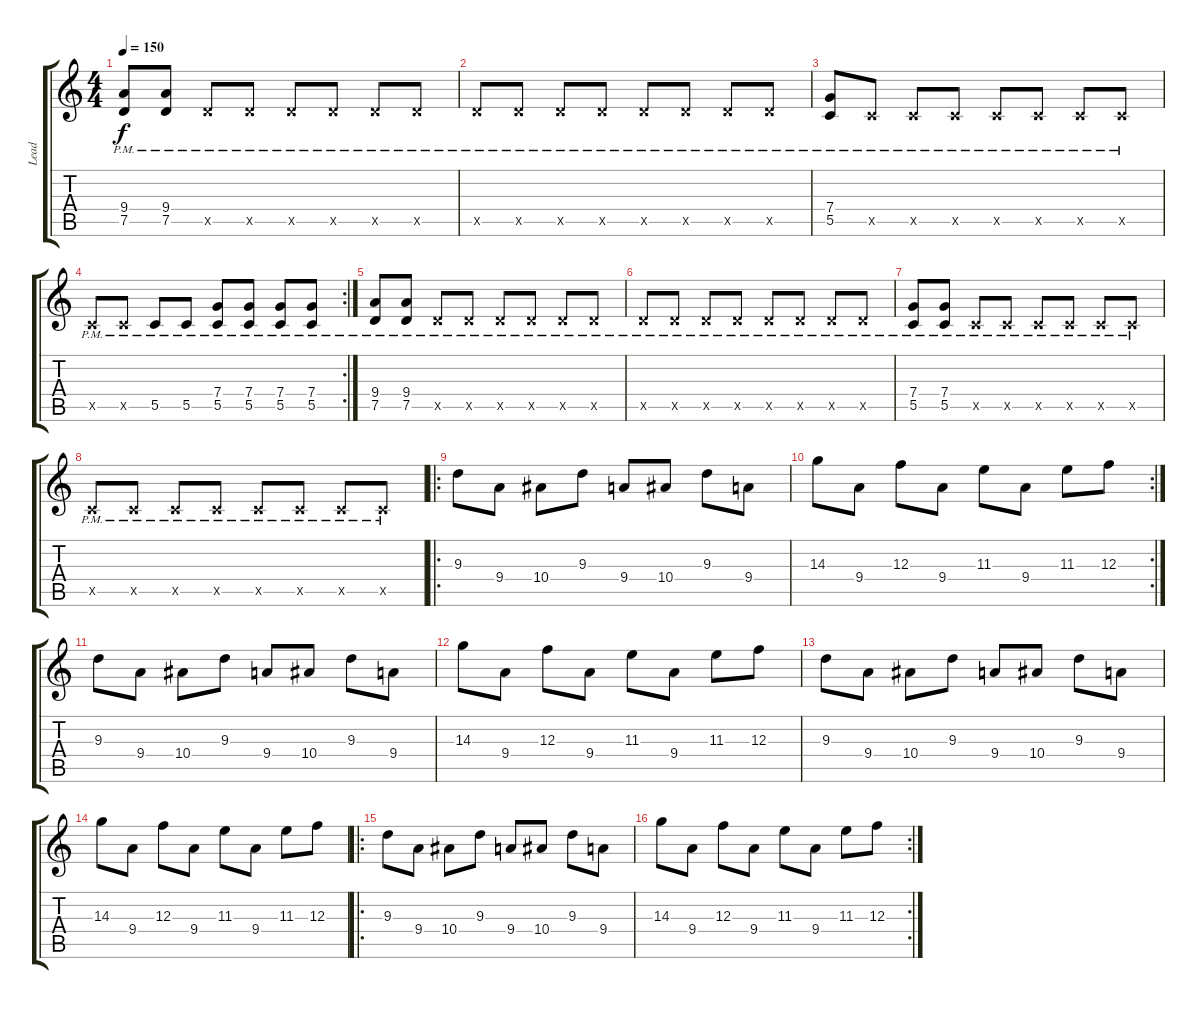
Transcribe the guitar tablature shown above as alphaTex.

\track ("Lead" "Lead") {instrument distortionguitar}
\staff {score tabs}
\tuning (D4 A3 F3 C3 G2 C2) {hide}
\ts (4 4)
\tempo 150
\clef g2
\ks c
(9.4 7.5{pm}).8{dy f} (9.4 7.5{pm}).8 7.5{pm x}.8 7.5{pm x}.8 7.5{pm x}.8 7.5{pm x}.8 7.5{pm x}.8 7.5{pm x}.8 |
7.5{pm x}.8 7.5{pm x}.8 7.5{pm x}.8 7.5{pm x}.8 7.5{pm x}.8 7.5{pm x}.8 7.5{pm x}.8 7.5{pm x}.8 |
(7.4 5.5{pm}).8 5.5{pm x}.8 5.5{pm x}.8 5.5{pm x}.8 5.5{pm x}.8 5.5{pm x}.8 5.5{pm x}.8 5.5{pm x}.8 |
\rc 2
5.5{pm x}.8 5.5{pm x}.8 5.5{pm}.8 5.5{pm}.8 (7.4 5.5{pm}).8 (7.4 5.5{pm}).8 (7.4 5.5{pm}).8 (7.4 5.5{pm}).8 |
(9.4 7.5{pm}).8 (9.4 7.5{pm}).8 7.5{pm x}.8 7.5{pm x}.8 7.5{pm x}.8 7.5{pm x}.8 7.5{pm x}.8 7.5{pm x}.8 |
7.5{pm x}.8 7.5{pm x}.8 7.5{pm x}.8 7.5{pm x}.8 7.5{pm x}.8 7.5{pm x}.8 7.5{pm x}.8 7.5{pm x}.8 |
(7.4 5.5{pm}).8 (7.4 5.5{pm}).8 5.5{pm x}.8 5.5{pm x}.8 5.5{pm x}.8 5.5{pm x}.8 5.5{pm x}.8 5.5{pm x}.8 |
5.5{pm x}.8 5.5{pm x}.8 5.5{pm x}.8 5.5{pm x}.8 5.5{pm x}.8 5.5{pm x}.8 5.5{pm x}.8 5.5{pm x}.8 |
\ro
9.3.8 9.4.8 10.4.8 9.3.8 9.4.8 10.4.8 9.3.8 9.4.8 |
\rc 2
14.3.8 9.4.8 12.3.8 9.4.8 11.3.8 9.4.8 11.3.8 12.3.8 |
9.3.8 9.4.8 10.4.8 9.3.8 9.4.8 10.4.8 9.3.8 9.4.8 |
14.3.8 9.4.8 12.3.8 9.4.8 11.3.8 9.4.8 11.3.8 12.3.8 |
9.3.8 9.4.8 10.4.8 9.3.8 9.4.8 10.4.8 9.3.8 9.4.8 |
14.3.8 9.4.8 12.3.8 9.4.8 11.3.8 9.4.8 11.3.8 12.3.8 |
\ro
9.3.8 9.4.8 10.4.8 9.3.8 9.4.8 10.4.8 9.3.8 9.4.8 |
\rc 2
14.3.8 9.4.8 12.3.8 9.4.8 11.3.8 9.4.8 11.3.8 12.3.8
